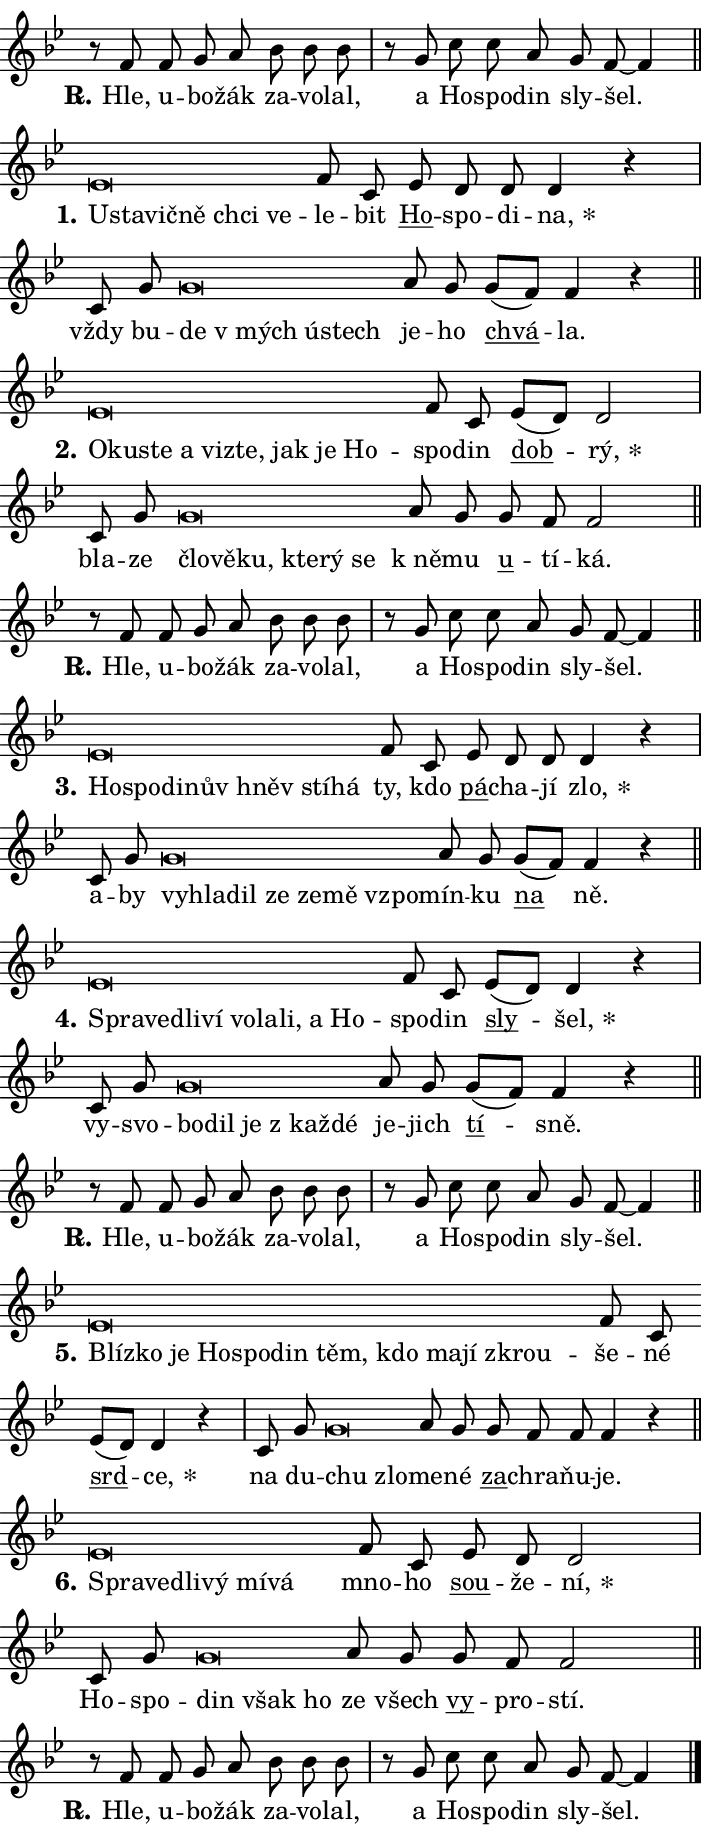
\version "2.24.0"
\header { tagline = "" }
\paper {
  indent = 0\cm
  top-margin = 0\cm
  right-margin = 0.13\cm % to fit lyric hyphens
  bottom-margin = 0\cm
  left-margin = 0\cm
  paper-width = 12\cm
  page-breaking = #ly:one-page-breaking
  system-system-spacing.basic-distance = #11
  score-system-spacing.basic-distance = #11
  ragged-last = ##f
}


%% Author: Thomas Morley
%% https://lists.gnu.org/archive/html/lilypond-user/2020-05/msg00002.html
#(define (line-position grob)
"Returns position of @var[grob} in current system:
   @code{'start}, if at first time-step
   @code{'end}, if at last time-step
   @code{'middle} otherwise
"
  (let* ((col (ly:item-get-column grob))
         (ln (ly:grob-object col 'left-neighbor))
         (rn (ly:grob-object col 'right-neighbor))
         (col-to-check-left (if (ly:grob? ln) ln col))
         (col-to-check-right (if (ly:grob? rn) rn col))
         (break-dir-left
           (and
             (ly:grob-property col-to-check-left 'non-musical #f)
             (ly:item-break-dir col-to-check-left)))
         (break-dir-right
           (and
             (ly:grob-property col-to-check-right 'non-musical #f)
             (ly:item-break-dir col-to-check-right))))
        (cond ((eqv? 1 break-dir-left) 'start)
              ((eqv? -1 break-dir-right) 'end)
              (else 'middle))))

#(define (tranparent-at-line-position vctor)
  (lambda (grob)
  "Relying on @code{line-position} select the relevant enry from @var{vctor}.
Used to determine transparency,"
    (case (line-position grob)
      ((end) (not (vector-ref vctor 0)))
      ((middle) (not (vector-ref vctor 1)))
      ((start) (not (vector-ref vctor 2))))))

noteHeadBreakVisibility =
#(define-music-function (break-visibility)(vector?)
"Makes @code{NoteHead}s transparent relying on @var{break-visibility}"
#{
  \override NoteHead.transparent =
    #(tranparent-at-line-position break-visibility)
#})

#(define delete-ledgers-for-transparent-note-heads
  (lambda (grob)
    "Reads whether a @code{NoteHead} is transparent.
If so this @code{NoteHead} is removed from @code{'note-heads} from
@var{grob}, which is supposed to be @code{LedgerLineSpanner}.
As a result ledgers are not printed for this @code{NoteHead}"
    (let* ((nhds-array (ly:grob-object grob 'note-heads))
           (nhds-list
             (if (ly:grob-array? nhds-array)
                 (ly:grob-array->list nhds-array)
                 '()))
           ;; Relies on the transparent-property being done before
           ;; Staff.LedgerLineSpanner.after-line-breaking is executed.
           ;; This is fragile ...
           (to-keep
             (remove
               (lambda (nhd)
                 (ly:grob-property nhd 'transparent #f))
               nhds-list)))
      ;; TODO find a better method to iterate over grob-arrays, similiar
      ;; to filter/remove etc for lists
      ;; For now rebuilt from scratch
      (set! (ly:grob-object grob 'note-heads)  '())
      (for-each
        (lambda (nhd)
          (ly:pointer-group-interface::add-grob grob 'note-heads nhd))
        to-keep))))

squashNotes = {
  \override NoteHead.X-extent = #'(-0.2 . 0.2)
  \override NoteHead.Y-extent = #'(-0.75 . 0)
  \override NoteHead.stencil =
    #(lambda (grob)
       (let ((pos (ly:grob-property grob 'staff-position)))
         (begin
           (if (< pos -7) (display "ERROR: Lower brevis then expected\n") (display ""))
           (if (<= pos -6) ly:text-interface::print ly:note-head::print))))
}
unSquashNotes = {
  \revert NoteHead.X-extent
  \revert NoteHead.Y-extent
  \revert NoteHead.stencil
}

hideNotes = \noteHeadBreakVisibility #begin-of-line-visible
unHideNotes = \noteHeadBreakVisibility #all-visible

% work-around for resetting accidentals
% https://lilypond.org/doc/v2.23/Documentation/notation/displaying-rhythms#unmetered-music
cadenzaMeasure = {
  \cadenzaOff
  \partial 1024 s1024
  \cadenzaOn
}

#(define-markup-command (accent layout props text) (markup?)
  "Underline accented syllable"
  (interpret-markup layout props
    #{\markup \override #'(offset . 4.3) \underline { #text }#}))

responsum = \markup \concat {
  "R" \hspace #-1.05 \path #0.1 #'((moveto 0 0.07) (lineto 0.9 0.8)) \hspace #0.05 "."
}

spaceSize = #0.6828661417322834 % exact space size for TeX Gyre Schola

\layout {
  \context {
    \Staff
    \remove "Time_signature_engraver"
    \override LedgerLineSpanner.after-line-breaking = #delete-ledgers-for-transparent-note-heads
  }
  \context {
    \Lyrics {
      \override LyricSpace.minimum-distance = \spaceSize
      \override LyricText.font-name = #"TeX Gyre Schola"
      \override LyricText.font-size = 1
      \override StanzaNumber.font-name = #"TeX Gyre Schola Bold"
      \override StanzaNumber.font-size = 1
    }
  }
  \context {
    \Score 
    \override NoteHead.text =
      #(lambda (grob) 
        (let ((pos (ly:grob-property grob 'staff-position)))
          #{\markup {
            \combine
              \halign #-0.55 \raise #(if (= pos -6) 0 0.5) \override #'(thickness . 2) \draw-line #'(3.2 . 0)
              \musicglyph "noteheads.sM1"
          }#}))
  }
}

% magnetic-lyrics.ily
%
%   written by
%     Jean Abou Samra <jean@abou-samra.fr>
%     Werner Lemberg <wl@gnu.org>
%
%   adapted by
%     Jiri Hon <jiri.hon@gmail.com>
%
% Version 2022-Apr-15

% https://www.mail-archive.com/lilypond-user@gnu.org/msg149350.html

#(define (Left_hyphen_pointer_engraver context)
   "Collect syllable-hyphen-syllable occurrences in lyrics and store
them in properties.  This engraver only looks to the left.  For
example, if the lyrics input is @code{foo -- bar}, it does the
following.

@itemize @bullet
@item
Set the @code{text} property of the @code{LyricHyphen} grob between
@q{foo} and @q{bar} to @code{foo}.

@item
Set the @code{left-hyphen} property of the @code{LyricText} grob with
text @q{foo} to the @code{LyricHyphen} grob between @q{foo} and
@q{bar}.
@end itemize

Use this auxiliary engraver in combination with the
@code{lyric-@/text::@/apply-@/magnetic-@/offset!} hook."
   (let ((hyphen #f)
         (text #f))
     (make-engraver
      (acknowledgers
       ((lyric-syllable-interface engraver grob source-engraver)
        (set! text grob)))
      (end-acknowledgers
       ((lyric-hyphen-interface engraver grob source-engraver)
        ;(when (not (grob::has-interface grob 'lyric-space-interface))
          (set! hyphen grob)));)
      ((stop-translation-timestep engraver)
       (when (and text hyphen)
         (ly:grob-set-object! text 'left-hyphen hyphen))
       (set! text #f)
       (set! hyphen #f)))))

#(define (lyric-text::apply-magnetic-offset! grob)
   "If the space between two syllables is less than the value in
property @code{LyricText@/.details@/.squash-threshold}, move the right
syllable to the left so that it gets concatenated with the left
syllable.

Use this function as a hook for
@code{LyricText@/.after-@/line-@/breaking} if the
@code{Left_@/hyphen_@/pointer_@/engraver} is active."
   (let ((hyphen (ly:grob-object grob 'left-hyphen #f)))
     (when hyphen
       (let ((left-text (ly:spanner-bound hyphen LEFT)))
         (when (grob::has-interface left-text 'lyric-syllable-interface)
           (let* ((common (ly:grob-common-refpoint grob left-text X))
                  (this-x-ext (ly:grob-extent grob common X))
                  (left-x-ext
                   (begin
                     ;; Trigger magnetism for left-text.
                     (ly:grob-property left-text 'after-line-breaking)
                     (ly:grob-extent left-text common X)))
                  ;; `delta` is the gap width between two syllables.
                  (delta (- (interval-start this-x-ext)
                            (interval-end left-x-ext)))
                  (details (ly:grob-property grob 'details))
                  (threshold (assoc-get 'squash-threshold details 0.2)))
             (when (< delta threshold)
               (let* (;; We have to manipulate the input text so that
                      ;; ligatures crossing syllable boundaries are not
                      ;; disabled.  For languages based on the Latin
                      ;; script this is essentially a beautification.
                      ;; However, for non-Western scripts it can be a
                      ;; necessity.
                      (lt (ly:grob-property left-text 'text))
                      (rt (ly:grob-property grob 'text))
                      (is-space (grob::has-interface hyphen 'lyric-space-interface))
                      (space (if is-space " " ""))
                      (extra-delta (if is-space spaceSize 0))
                      ;; Append new syllable.
                      (ltrt-space (if (and (string? lt) (string? rt))
                                (string-append lt space rt)
                                (make-concat-markup (list lt space rt))))
                      ;; Right-align `ltrt` to the right side.
                      (ltrt-space-markup (grob-interpret-markup
                               grob
                               (make-translate-markup
                                (cons (interval-length this-x-ext) 0)
                                (make-right-align-markup ltrt-space)))))
                 (begin
                   ;; Don't print `left-text`.
                   (ly:grob-set-property! left-text 'stencil #f)
                   ;; Set text and stencil (which holds all collected
                   ;; syllables so far) and shift it to the left.
                   (ly:grob-set-property! grob 'text ltrt-space)
                   (ly:grob-set-property! grob 'stencil ltrt-space-markup)
                   (ly:grob-translate-axis! grob (- (- delta extra-delta)) X))))))))))


#(define (lyric-hyphen::displace-bounds-first grob)
   ;; Make very sure this callback isn't triggered too early.
   (let ((left (ly:spanner-bound grob LEFT))
         (right (ly:spanner-bound grob RIGHT)))
     (ly:grob-property left 'after-line-breaking)
     (ly:grob-property right 'after-line-breaking)
     (ly:lyric-hyphen::print grob)))

squashThreshold = #0.4

\layout {
  \context {
    \Lyrics
    \consists #Left_hyphen_pointer_engraver
    \override LyricText.after-line-breaking =
      #lyric-text::apply-magnetic-offset!
    \override LyricHyphen.stencil = #lyric-hyphen::displace-bounds-first
    \override LyricText.details.squash-threshold = \squashThreshold
    \override LyricHyphen.minimum-distance = 0
    \override LyricHyphen.minimum-length = \squashThreshold
  }
}

squashText = \override LyricText.details.squash-threshold = 9999
unSquashText = \override LyricText.details.squash-threshold = \squashThreshold

leftText = \override LyricText.self-alignment-X = #LEFT
unLeftText = \revert LyricText.self-alignment-X

starOffset = #(lambda (grob) 
                (let ((x_offset (ly:self-alignment-interface::aligned-on-x-parent grob)))
                  (if (= x_offset 0) 0 (+ x_offset 1.2))))

star = #(define-music-function (syllable)(string?)
"Append star separator at the end of a syllable"
#{
  \once \override LyricText.X-offset = #starOffset
  \lyricmode { \markup {
    #syllable
    \override #'((font-name . "TeX Gyre Schola Bold")) \hspace #0.2 \lower #0.65 \larger "*"
  } }
#})

starAccent = #(define-music-function (syllable)(string?)
"Append star separator at the end of a syllable and make accent"
#{
  \once \override LyricText.X-offset = #starOffset
  \lyricmode { \markup {
    \accent #syllable
    \override #'((font-name . "TeX Gyre Schola Bold")) \hspace #0.2 \lower #0.65 \larger "*"
  } }
#})

breath = #(define-music-function (syllable)(string?)
"Append breathing indicator at the end of a syllable"
#{
  \lyricmode { \markup { #syllable "+" } }
#})

optionalBreath = #(define-music-function (syllable)(string?)
"Append optional breathing indicator at the end of a syllable"
#{
  \lyricmode { \markup { #syllable "(+)" } }
#})


\score {
    <<
        \new Voice = "melody" { \cadenzaOn \key bes \major \relative { r8 f' f g a bes bes bes \cadenzaMeasure \bar "|" r g c c a g f~ f4 \cadenzaMeasure \bar "||" \break } }
        \new Lyrics \lyricsto "melody" { \lyricmode { \set stanza = \responsum
Hle, u -- bo -- žák za -- vo -- lal, a Ho -- spo -- din sly -- šel. } }
    >>
    \layout {}
}

\score {
    <<
        \new Voice = "melody" { \cadenzaOn \key bes \major \relative { \squashNotes es'\breve*1/16 \hideNotes \breve*1/16 \bar "" \breve*1/16 \bar "" \breve*1/16 \bar "" \breve*1/16 \breve*1/16 \bar "" \unHideNotes \unSquashNotes f8 c \bar "" es d d d4 r \cadenzaMeasure \bar "|" c8 g' \bar "" \squashNotes g\breve*1/16 \hideNotes \breve*1/16 \bar "" \breve*1/16 \breve*1/16 \bar "" \unHideNotes \unSquashNotes a8 g \bar "" g[( f)] f4 r \cadenzaMeasure \bar "||" \break } }
        \new Lyrics \lyricsto "melody" { \lyricmode { \set stanza = "1."
\leftText U -- \squashText sta -- vič -- ně chci ve -- \unLeftText \unSquashText le -- bit \markup \accent Ho -- spo -- di -- \star na, vždy bu -- \leftText de \squashText "v mých" ú -- stech \unLeftText \unSquashText je -- ho \markup \accent chvá -- la. } }
    >>
    \layout {}
}

\score {
    <<
        \new Voice = "melody" { \cadenzaOn \key bes \major \relative { \squashNotes es'\breve*1/16 \hideNotes \breve*1/16 \bar "" \breve*1/16 \bar "" \breve*1/16 \bar "" \breve*1/16 \bar "" \breve*1/16 \bar "" \breve*1/16 \bar "" \breve*1/16 \breve*1/16 \bar "" \unHideNotes \unSquashNotes f8 c \bar "" es[( d)] d2 \cadenzaMeasure \bar "|" c8 g' \bar "" \squashNotes g\breve*1/16 \hideNotes \breve*1/16 \bar "" \breve*1/16 \bar "" \breve*1/16 \bar "" \breve*1/16 \breve*1/16 \bar "" \unHideNotes \unSquashNotes a8 g \bar "" g f f2 \cadenzaMeasure \bar "||" \break } }
        \new Lyrics \lyricsto "melody" { \lyricmode { \set stanza = "2."
\leftText O -- \squashText ku -- ste a vi -- zte, jak je Ho -- \unLeftText \unSquashText spo -- din \markup \accent dob -- \star rý, bla -- ze \leftText člo -- \squashText vě -- ku, kte -- rý se \unLeftText \unSquashText "k ně" -- mu \markup \accent u -- tí -- ká. } }
    >>
    \layout {}
}

\score {
    <<
        \new Voice = "melody" { \cadenzaOn \key bes \major \relative { r8 f' f g a bes bes bes \cadenzaMeasure \bar "|" r g c c a g f~ f4 \cadenzaMeasure \bar "||" \break } }
        \new Lyrics \lyricsto "melody" { \lyricmode { \set stanza = \responsum
Hle, u -- bo -- žák za -- vo -- lal, a Ho -- spo -- din sly -- šel. } }
    >>
    \layout {}
}

\score {
    <<
        \new Voice = "melody" { \cadenzaOn \key bes \major \relative { \squashNotes es'\breve*1/16 \hideNotes \breve*1/16 \bar "" \breve*1/16 \bar "" \breve*1/16 \bar "" \breve*1/16 \bar "" \breve*1/16 \breve*1/16 \bar "" \unHideNotes \unSquashNotes f8 c \bar "" es d d d4 r \cadenzaMeasure \bar "|" c8 g' \bar "" \squashNotes g\breve*1/16 \hideNotes \breve*1/16 \bar "" \breve*1/16 \bar "" \breve*1/16 \bar "" \breve*1/16 \bar "" \breve*1/16 \breve*1/16 \bar "" \unHideNotes \unSquashNotes a8 g \bar "" g[( f)] f4 r \cadenzaMeasure \bar "||" \break } }
        \new Lyrics \lyricsto "melody" { \lyricmode { \set stanza = "3."
\leftText Ho -- \squashText spo -- di -- nův hněv stí -- há \unLeftText \unSquashText ty, kdo \markup \accent pá -- cha -- jí \star zlo, a -- by \leftText vy -- \squashText hla -- dil ze ze -- mě vzpo -- \unLeftText \unSquashText mín -- ku \markup \accent na ně. } }
    >>
    \layout {}
}

\score {
    <<
        \new Voice = "melody" { \cadenzaOn \key bes \major \relative { \squashNotes es'\breve*1/16 \hideNotes \breve*1/16 \bar "" \breve*1/16 \bar "" \breve*1/16 \bar "" \breve*1/16 \bar "" \breve*1/16 \bar "" \breve*1/16 \bar "" \breve*1/16 \breve*1/16 \bar "" \unHideNotes \unSquashNotes f8 c \bar "" es[( d)] d4 r \cadenzaMeasure \bar "|" c8 g' \bar "" \squashNotes g\breve*1/16 \hideNotes \breve*1/16 \bar "" \breve*1/16 \bar "" \breve*1/16 \breve*1/16 \bar "" \unHideNotes \unSquashNotes a8 g \bar "" g[( f)] f4 r \cadenzaMeasure \bar "||" \break } }
        \new Lyrics \lyricsto "melody" { \lyricmode { \set stanza = "4."
\leftText Spra -- \squashText ve -- dli -- ví vo -- la -- li, a Ho -- \unLeftText \unSquashText spo -- din \markup \accent sly -- \star šel, vy -- svo -- \leftText bo -- \squashText dil je "z kaž" -- dé \unLeftText \unSquashText je -- jich \markup \accent tí -- sně. } }
    >>
    \layout {}
}

\score {
    <<
        \new Voice = "melody" { \cadenzaOn \key bes \major \relative { r8 f' f g a bes bes bes \cadenzaMeasure \bar "|" r g c c a g f~ f4 \cadenzaMeasure \bar "||" \break } }
        \new Lyrics \lyricsto "melody" { \lyricmode { \set stanza = \responsum
Hle, u -- bo -- žák za -- vo -- lal, a Ho -- spo -- din sly -- šel. } }
    >>
    \layout {}
}

\score {
    <<
        \new Voice = "melody" { \cadenzaOn \key bes \major \relative { \squashNotes es'\breve*1/16 \hideNotes \breve*1/16 \bar "" \breve*1/16 \bar "" \breve*1/16 \bar "" \breve*1/16 \bar "" \breve*1/16 \bar "" \breve*1/16 \bar "" \breve*1/16 \bar "" \breve*1/16 \bar "" \breve*1/16 \breve*1/16 \bar "" \unHideNotes \unSquashNotes f8 c \bar "" es[( d)] d4 r \cadenzaMeasure \bar "|" c8 g' \bar "" \squashNotes g\breve*1/16 \hideNotes \breve*1/16 \bar "" \unHideNotes \unSquashNotes a8 g \bar "" g f f f4 r \cadenzaMeasure \bar "||" \break } }
        \new Lyrics \lyricsto "melody" { \lyricmode { \set stanza = "5."
\leftText Blíz -- \squashText ko je Ho -- spo -- din těm, kdo ma -- jí zkrou -- \unLeftText \unSquashText še -- né \markup \accent srd -- \star ce, na du -- \leftText chu \squashText zlo -- \unLeftText \unSquashText me -- né \markup \accent za -- chra -- ňu -- je. } }
    >>
    \layout {}
}

\score {
    <<
        \new Voice = "melody" { \cadenzaOn \key bes \major \relative { \squashNotes es'\breve*1/16 \hideNotes \breve*1/16 \bar "" \breve*1/16 \bar "" \breve*1/16 \bar "" \breve*1/16 \breve*1/16 \bar "" \unHideNotes \unSquashNotes f8 c \bar "" es d d2 \cadenzaMeasure \bar "|" c8 g' \bar "" \squashNotes g\breve*1/16 \hideNotes \breve*1/16 \breve*1/16 \bar "" \unHideNotes \unSquashNotes a8 g \bar "" g f f2 \cadenzaMeasure \bar "||" \break } }
        \new Lyrics \lyricsto "melody" { \lyricmode { \set stanza = "6."
\leftText Spra -- \squashText ve -- dli -- vý mí -- vá \unLeftText \unSquashText mno -- ho \markup \accent sou -- že -- \star ní, Ho -- spo -- \leftText din \squashText však ho \unLeftText \unSquashText ze všech \markup \accent vy -- pro -- stí. } }
    >>
    \layout {}
}

\score {
    <<
        \new Voice = "melody" { \cadenzaOn \key bes \major \relative { r8 f' f g a bes bes bes \cadenzaMeasure \bar "|" r g c c a g f~ f4 \cadenzaMeasure \bar "||" \break } \bar "|." }
        \new Lyrics \lyricsto "melody" { \lyricmode { \set stanza = \responsum
Hle, u -- bo -- žák za -- vo -- lal, a Ho -- spo -- din sly -- šel. } }
    >>
    \layout {}
}
